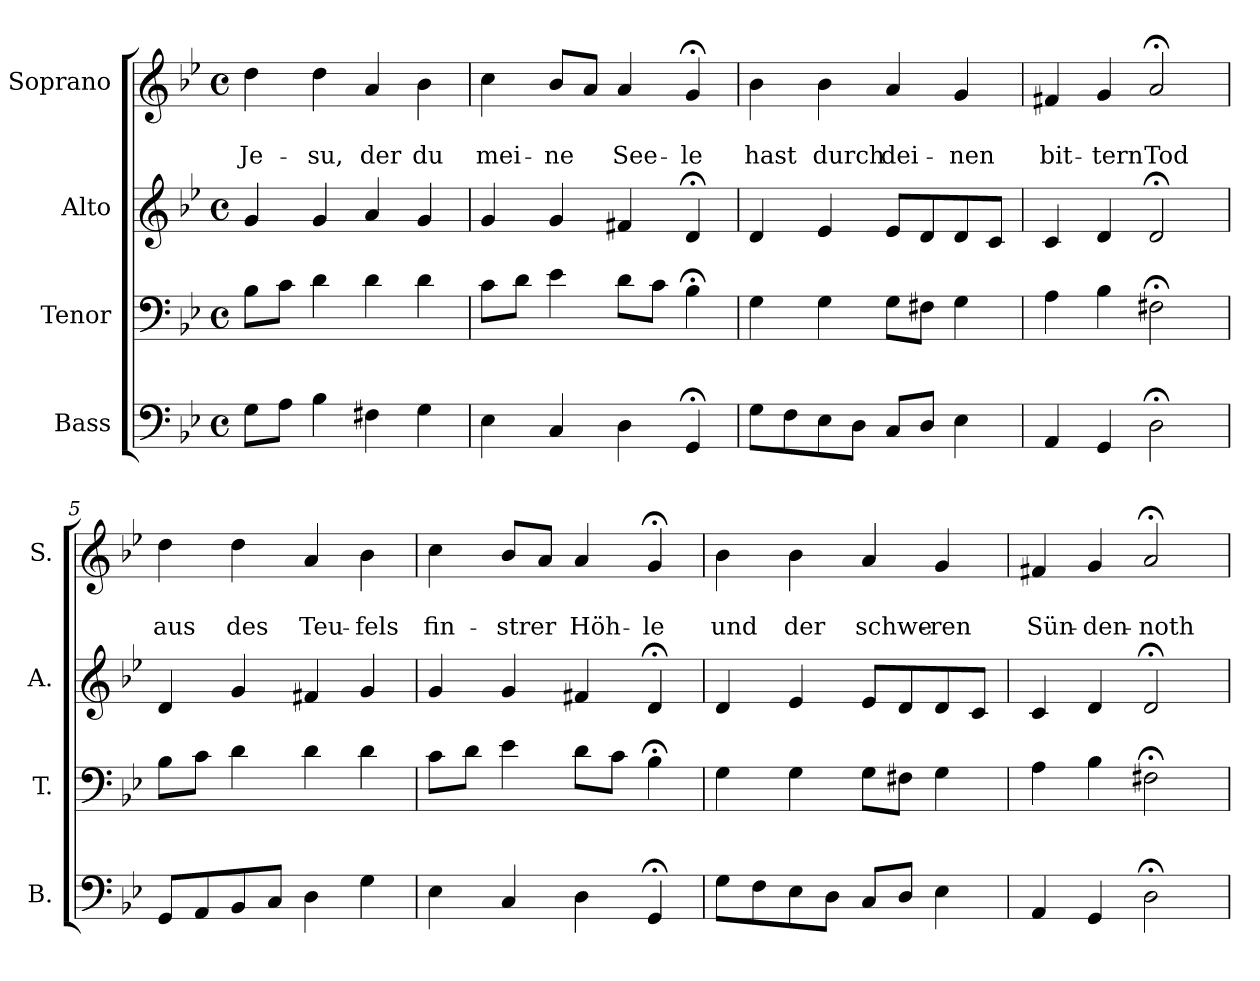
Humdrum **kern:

**kern	**kern	**kern	**kern	**text	**text
*part4	*part3	*part2	*part1	*part1	*part1
*staff4	*staff3	*staff2	*staff1	*staff1	*staff1
*I"Bass	*I"Tenor	*I"Alto	*I"Soprano	*	*
*I'B.	*I'T.	*I'A.	*I'S.	*	*
*clefF4	*clefF4	*clefG2	*clefG2	*	*
*k[b-e-]	*k[b-e-]	*k[b-e-]	*k[b-e-]	*	*
*B-:	*B-:	*B-:	*g:	*	*
*M4/4	*M4/4	*M4/4	*M4/4	*	*
*met(c)	*met(c)	*met(c)	*met(c)	*	*
=1	=1	=1	=1	=1	=1
8G\L	8B-\L	4g/	4dd\	.	Je-
8A\J	8c\J	.	.	.	.
4B-\	4d\	4g/	4dd\	.	-su,
4F#X\	4d\	4a/	4a/	.	der
4G\	4d\	4g/	4b-\	.	du
=2	=2	=2	=2	=2	=2
4E-\	8c\L	4g/	4cc\	.	mei-
.	8d\J	.	.	.	.
4C/	4e-\	4g/	8b-/L	.	-ne
.	.	.	8a/J	.	.
4D\	8d\L	4f#X/	4a/	.	See-
.	8c\J	.	.	.	.
4GG;</	4B-;<\	4d;</	4g;</	.	-le
=3	=3	=3	=3	=3	=3
8G\L	4G\	4d/	4b-\	.	hast
8F\	.	.	.	.	.
8E-\	4G\	4e-/	4b-\	.	durch
8D\J	.	.	.	.	.
8C/L	8G\L	8e-/L	4a/	.	dei-
8D/J	8F#X\J	8d/	.	.	.
4E-\	4G\	8d/	4g/	.	-nen
.	.	8c/J	.	.	.
=4	=4	=4	=4	=4	=4
4AA/	4A\	4c/	4f#X/	.	bit-
4GG/	4B-\	4d/	4g/	.	-tern
2D;<\	2F#X;<\	2d;</	2a;</	.	Tod
=5	=5	=5	=5	=5	=5
8GG/L	8B-\L	4d/	4dd\	.	aus
8AA/	8c\J	.	.	.	.
8BB-/	4d\	4g/	4dd\	.	des
8C/J	.	.	.	.	.
4D\	4d\	4f#X/	4a/	.	Teu-
4G\	4d\	4g/	4b-\	.	-fels
=6	=6	=6	=6	=6	=6
4E-\	8c\L	4g/	4cc\	.	fin-
.	8d\J	.	.	.	.
4C/	4e-\	4g/	8b-/L	.	-strer
.	.	.	8a/J	.	.
4D\	8d\L	4f#X/	4a/	.	Höh-
.	8c\J	.	.	.	.
4GG;</	4B-;<\	4d;</	4g;</	.	-le
!!LO:LB:g=z
=7	=7	=7	=7	=7	=7
8G\L	4G\	4d/	4b-\	.	und
8F\	.	.	.	.	.
8E-\	4G\	4e-/	4b-\	.	der
8D\J	.	.	.	.	.
8C/L	8G\L	8e-/L	4a/	.	schwe-
8D/J	8F#X\J	8d/	.	.	.
4E-\	4G\	8d/	4g/	.	-ren
.	.	8c/J	.	.	.
=8	=8	=8	=8	=8	=8
4AA/	4A\	4c/	4f#X/	.	Sün-
4GG/	4B-\	4d/	4g/	.	-den-
2D;<\	2F#X;<\	2d;</	2a;</	.	-noth
=	=	=	=	=	=
*-	*-	*-	*-	*-	*-
